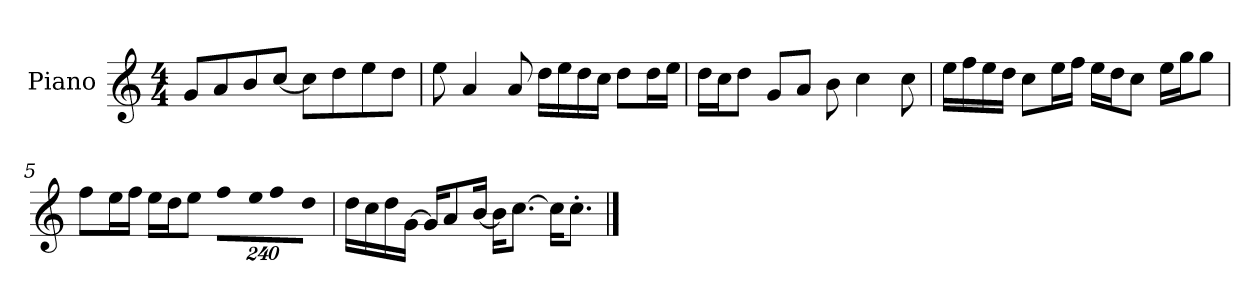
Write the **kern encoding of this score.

**kern
*part1
*staff1
*I"Piano
*I'P-no
*clefG2
*k[]
*M4/4
*MM90
=1
8g/L
8a/
8b/
[8cc/J
8cc\L]
8dd\
8ee\
8dd\J
=2
8ee\
4a/
8a/
16dd\LL
16ee\
16dd\
16cc\JJ
8dd\L
16dd\L
16ee\JJ
=3
16dd\LL
16cc\J
8dd\J
8g/L
8a/J
8b\
4cc\
8cc\
=4
16ee\LL
16ff\
16ee\
16dd\JJ
8cc\L
16ee\L
16ff\JJ
16ee\LL
16dd\J
8cc\J
16ee\LL
16gg\J
8gg\J
!!LO:LB:g=z
=5
8ff\L
16ee\L
16ff\JJ
16ee\LL
16dd\J
8ee\J
*Xbrackettup
!LO:N:vis=8
960%137ff\L
!LO:N:vis=16
1920%137ee\K
!LO:N:vis=8
960%137ff\
!LO:N:vis=8
960%137dd\J
=6
16dd\LL
16cc\
16dd\
[16g\JJ
16g/KL]
8a/
[16b/Jk
16b\KL]
[8.cc\J
16cc\KL]
8.cc'\J
==
*-
